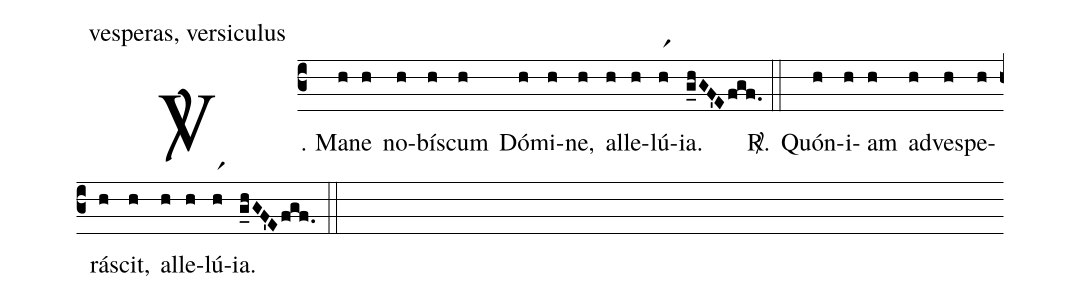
office-part: vesperas, versiculus;
%%
(c3)
<sp>V/</sp>. Ma(h)ne(h) no(h)bís(h)cum(h) Dó(h)mi(h)ne,(h) al(h)le(h)lú(hr1)ia.(g_hGF'Efgf.) <sp>R/</sp>.(::)
Quón(h)i(h)am(h) ad(h)ves(h)pe(h)rá(h)scit,(h) al(h)le(h)lú(hr1)ia.(g_hGF'Efgf.) (::)
